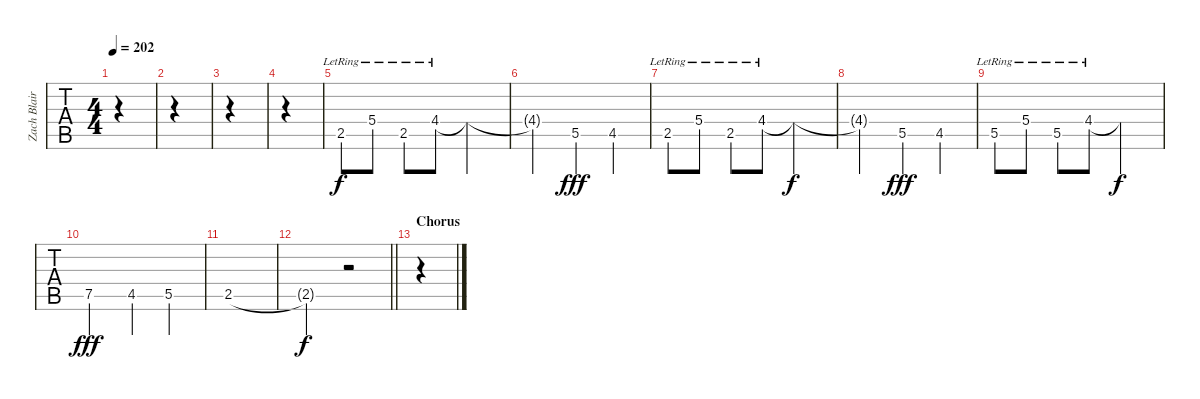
\track ("Zach Blair - Guitar Three" "Zach Blair") {instrument electricguitarclean}
\staff {tabs}
\tuning (E4 B3 G3 D3 A2 E2) {hide}
\ts (4 4)
\tempo 202
\clef g2
\ks c
|
|
|
|
2.5{lr}.8 5.4{lr}.8 2.5{lr}.8 4.4{lr}.8 4.4{t}.2{dy f} |
4.4{t}.2 5.5.4{dy fff} 4.5.4 |
2.5{lr}.8 5.4{lr}.8 2.5{lr}.8 4.4{lr}.8 4.4{t}.2{dy f} |
4.4{t}.2 5.5.4{dy fff} 4.5.4 |
5.5{lr}.8 5.4{lr}.8 5.5{lr}.8 4.4{lr}.8 4.4{t}.2{dy f} |
7.5.2{dy fff} 4.5.4 5.5.4 |
2.5.1 |
\barLineRight lightlight
2.5{t}.2{dy f} r.2 |
\section ("" "Chorus")
